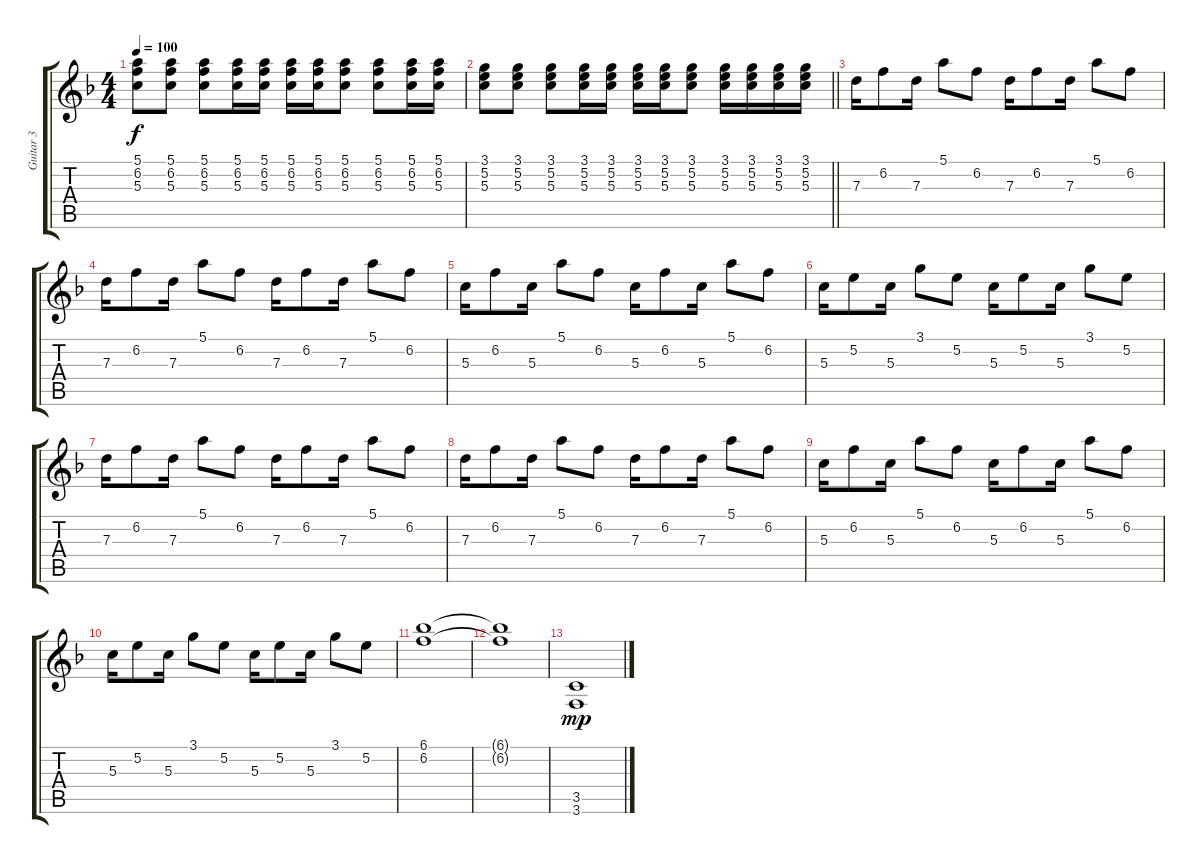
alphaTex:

\track ("Guitar 3" "Guitar 3") {instrument distortionguitar}
\staff {score tabs}
\tuning (E4 B3 G3 D3 A2 D2) {hide}
\ts (4 4)
\tempo 100
\clef g2
\ks f
(5.1 6.2 5.3).8{dy f} (5.1 6.2 5.3).8 (5.1 6.2 5.3).8 (5.1 6.2 5.3).16 (5.1 6.2 5.3).16 (5.1 6.2 5.3).16 (5.1 6.2 5.3).16 (5.1 6.2 5.3).8 (5.1 6.2 5.3).8 (5.1 6.2 5.3).16 (5.1 6.2 5.3).16 |
\barLineRight lightlight
(3.1 5.2 5.3).8 (3.1 5.2 5.3).8 (3.1 5.2 5.3).8 (3.1 5.2 5.3).16 (3.1 5.2 5.3).16 (3.1 5.2 5.3).16 (3.1 5.2 5.3).16 (3.1 5.2 5.3).8 (3.1 5.2 5.3).16 (3.1 5.2 5.3).16 (3.1 5.2 5.3).16 (3.1 5.2 5.3).16 |
7.3.16 6.2.8 7.3.16 5.1.8 6.2.8 7.3.16 6.2.8 7.3.16 5.1.8 6.2.8 |
7.3.16 6.2.8 7.3.16 5.1.8 6.2.8 7.3.16 6.2.8 7.3.16 5.1.8 6.2.8 |
5.3.16 6.2.8 5.3.16 5.1.8 6.2.8 5.3.16 6.2.8 5.3.16 5.1.8 6.2.8 |
5.3.16 5.2.8 5.3.16 3.1.8 5.2.8 5.3.16 5.2.8 5.3.16 3.1.8 5.2.8 |
7.3.16 6.2.8 7.3.16 5.1.8 6.2.8 7.3.16 6.2.8 7.3.16 5.1.8 6.2.8 |
7.3.16 6.2.8 7.3.16 5.1.8 6.2.8 7.3.16 6.2.8 7.3.16 5.1.8 6.2.8 |
5.3.16 6.2.8 5.3.16 5.1.8 6.2.8 5.3.16 6.2.8 5.3.16 5.1.8 6.2.8 |
5.3.16 5.2.8 5.3.16 3.1.8 5.2.8 5.3.16 5.2.8 5.3.16 3.1.8 5.2.8 |
(6.1 6.2).1 |
(6.1{t} 6.2{t}).1 |
(3.5 3.6).1{dy mp}
